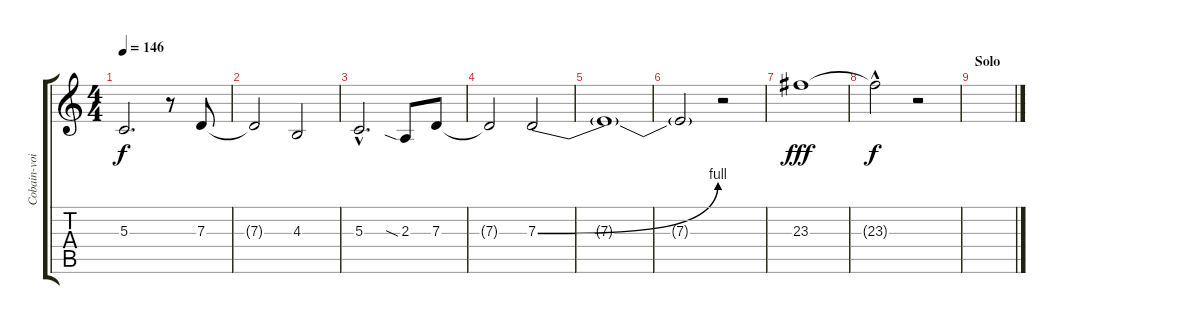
\track ("Cobain-voice" "Cobain-voi") {instrument trumpet}
\staff {score tabs}
\tuning (E4 B3 G3 D3 A2 E2) {hide}
\ts (4 4)
\tempo 146
\clef g2
\ks c
5.3.2{d dy f} r.8 7.3.8 |
7.3{t}.2 4.3.2 |
5.3{hac}.2{d} 2.3{sia}.8 7.3.8 |
7.3{t}.2 7.3{be (bend 0 0 60 4)}.2 |
7.3{t}.1 |
7.3{t}.2 r.2 |
23.3.1{dy fff instrument choiraahs} |
23.3{hac t}.2{dy f} r.2 |
\section ("" "Solo")
